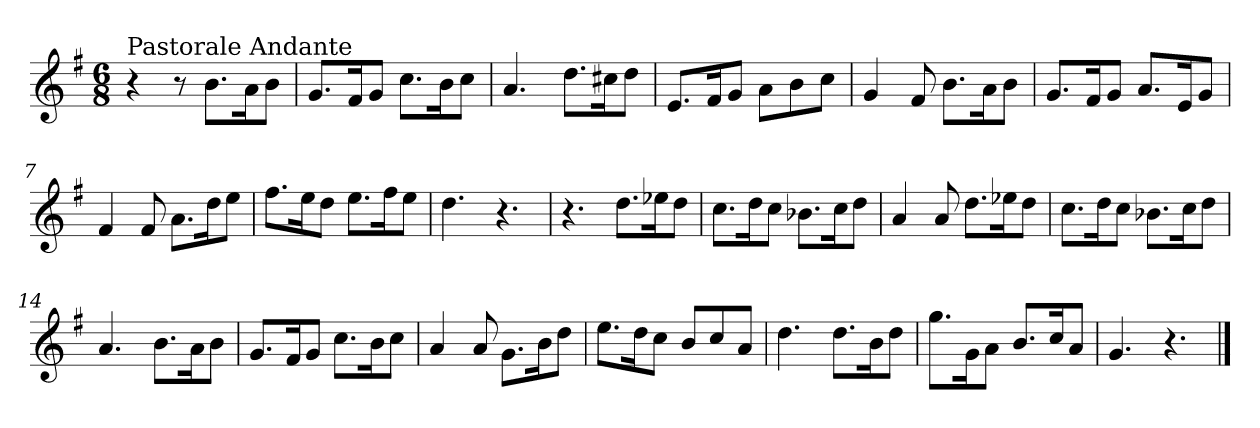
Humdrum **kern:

**kern
*part1
*staff1
*clefG2
*k[f#]
*G:
*M6/8
=1
!LO:TX:a:t=Pastorale Andante
4r
8r
8.b\L
16a\K
8b\J
=2
8.g/L
16f#/K
8g/J
8.cc\L
16b\K
8cc\J
=3
4.a/
8.dd\L
16cc#X\K
8dd\J
=4
8.e/L
16f#/K
8g/J
8a\L
8b\
8cc\J
=5
4g/
8f#/
8.b\L
16a\K
8b\J
!!LO:LB:g=z
=6
8.g/L
16f#/K
8g/J
8.a/L
16e/K
8g/J
=7
4f#/
8f#/
8.a\L
16dd\K
8ee\J
=8
8.ff#\L
16ee\K
8dd\J
8.ee\L
16ff#\K
8ee\J
=9
4.dd\
4.r
=10
4.r
8.dd\L
16ee-X\K
8dd\J
=11
8.cc\L
16dd\K
8cc\J
8.b-X\L
16cc\K
8dd\J
!!LO:LB:g=z
=12
4a/
8a/
8.dd\L
16ee-X\K
8dd\J
=13
8.cc\L
16dd\K
8cc\J
8.b-X\L
16cc\K
8dd\J
=14
4.a/
8.b\L
16a\K
8b\J
=15
8.g/L
16f#/K
8g/J
8.cc\L
16b\K
8cc\J
=16
4a/
8a/
8.g\L
16b\K
8dd\J
=17
8.ee\L
16dd\K
8cc\J
8b/L
8cc/
8a/J
!!LO:LB:g=z
=18
4.dd\
8.dd\L
16b\K
8dd\J
=19
8.gg\L
16g\K
8a\J
8.b/L
16cc/K
8a/J
=20
4.g/
4.r
==
*-
